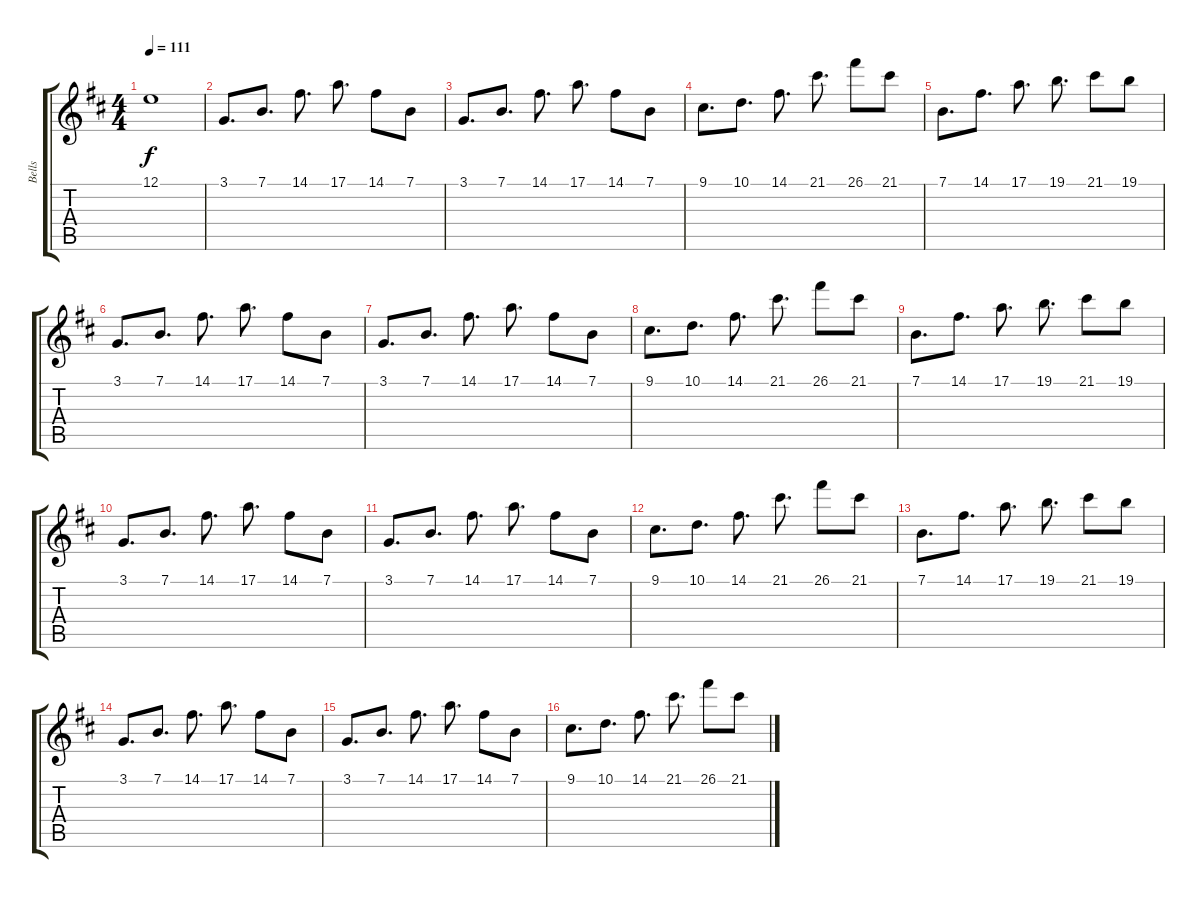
\track ("Bells" "Bells") {instrument vibraphone}
\staff {score tabs}
\tuning (E4 B3 G3 D3 A2 E2) {hide}
\ts (4 4)
\tempo 111
\clef g2
\ks d
12.1.1{dy f} |
3.1.8{d} 7.1.8{d} 14.1.8{d} 17.1.8{d} 14.1.8 7.1.8 |
3.1.8{d} 7.1.8{d} 14.1.8{d} 17.1.8{d} 14.1.8 7.1.8 |
9.1.8{d} 10.1.8{d} 14.1.8{d} 21.1.8{d} 26.1.8 21.1.8 |
7.1.8{d} 14.1.8{d} 17.1.8{d} 19.1.8{d} 21.1.8 19.1.8 |
3.1.8{d} 7.1.8{d} 14.1.8{d} 17.1.8{d} 14.1.8 7.1.8 |
3.1.8{d} 7.1.8{d} 14.1.8{d} 17.1.8{d} 14.1.8 7.1.8 |
9.1.8{d} 10.1.8{d} 14.1.8{d} 21.1.8{d} 26.1.8 21.1.8 |
7.1.8{d} 14.1.8{d} 17.1.8{d} 19.1.8{d} 21.1.8 19.1.8 |
3.1.8{d} 7.1.8{d} 14.1.8{d} 17.1.8{d} 14.1.8 7.1.8 |
3.1.8{d} 7.1.8{d} 14.1.8{d} 17.1.8{d} 14.1.8 7.1.8 |
9.1.8{d} 10.1.8{d} 14.1.8{d} 21.1.8{d} 26.1.8 21.1.8 |
7.1.8{d} 14.1.8{d} 17.1.8{d} 19.1.8{d} 21.1.8 19.1.8 |
3.1.8{d} 7.1.8{d} 14.1.8{d} 17.1.8{d} 14.1.8 7.1.8 |
3.1.8{d} 7.1.8{d} 14.1.8{d} 17.1.8{d} 14.1.8 7.1.8 |
9.1.8{d} 10.1.8{d} 14.1.8{d} 21.1.8{d} 26.1.8 21.1.8
